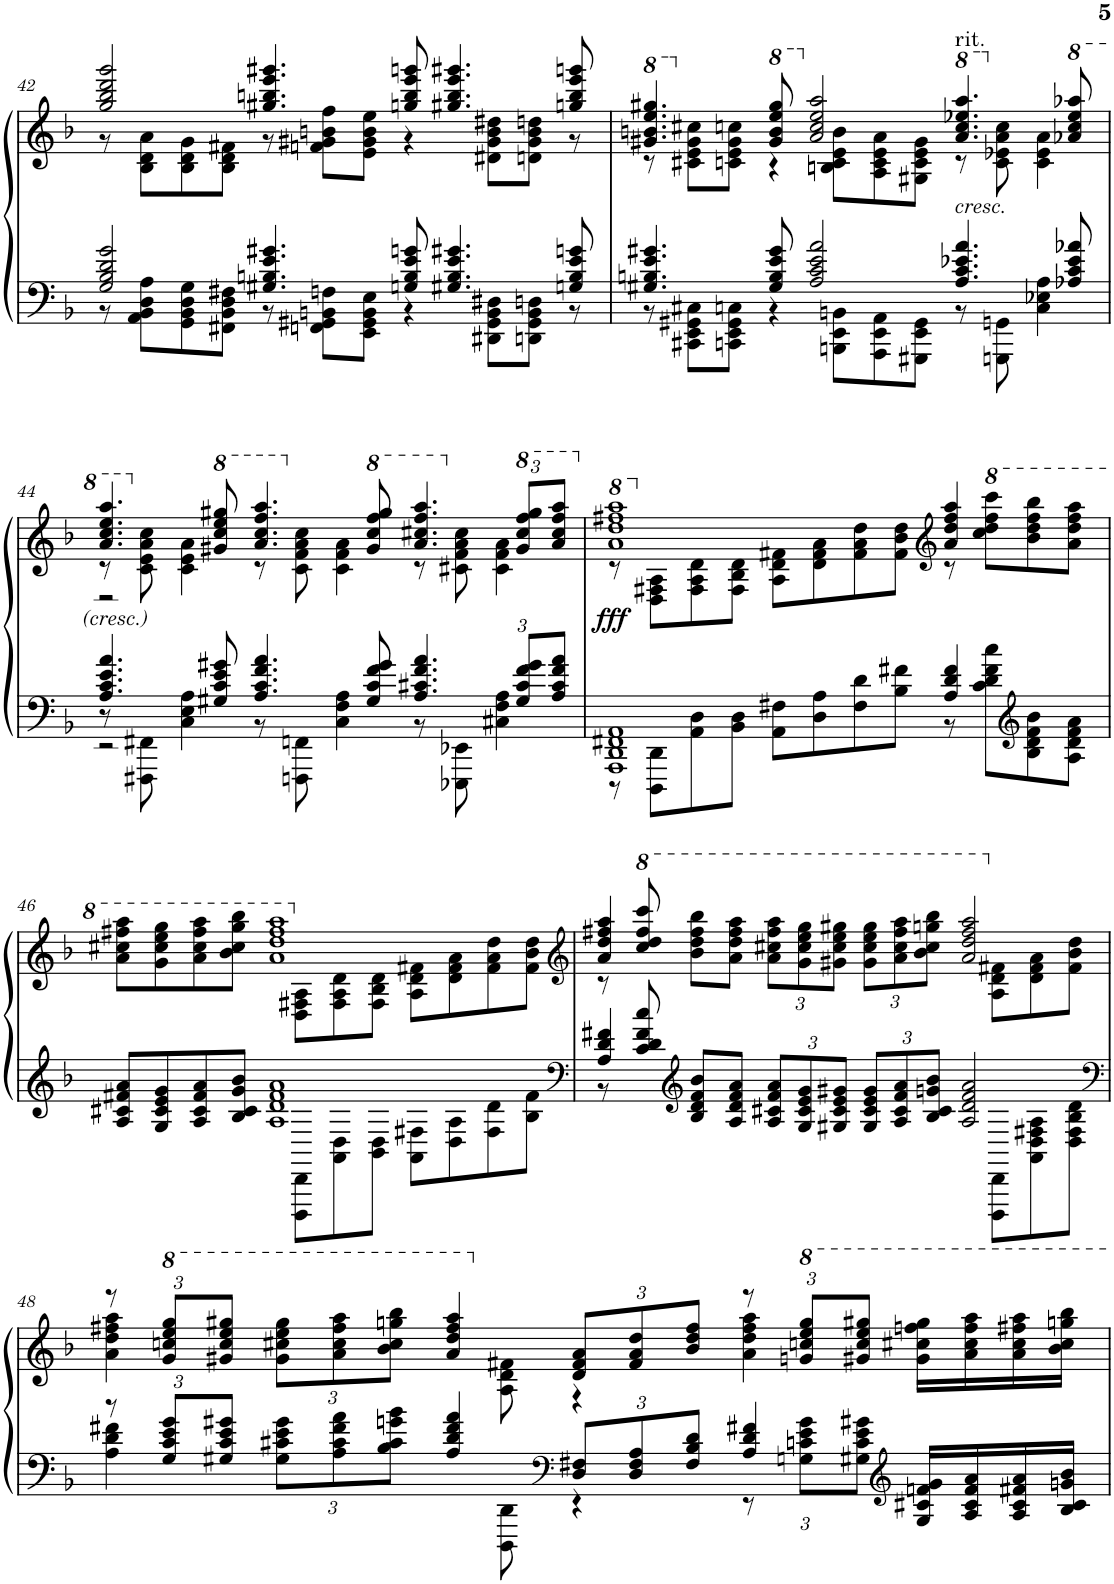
**kern	**kern	**dynam
*part1	*part1	*part1
*staff2	*staff1	*staff1/2
*I"Piano	*	*
*I'Pno.	*	*
!!LO:PB:g=z
*clefF4	*clefG2	*
*k[b-]	*k[b-]	*
*M3/2	*M3/2	*
=42	=42	=42
*^	*^	*
2G/ 2B-/ 2d/ 2g/	8r	2gg/ 2bb-/ 2ddd/ 2ggg/	8r	.
.	8AA\ 8BB-\ 8D\ 8A\L	.	8B-\ 8d\ 8a\L	.
.	8GG\ 8BB-\ 8D\ 8G\	.	8B-\ 8d\ 8g\	.
.	8FF#X\ 8BB-\ 8D\ 8F#X\J	.	8B-\ 8d\ 8f#X\J	.
4.G#X/ 4.Bn/ 4.e/ 4.g#X/	8r	4.gg#X/ 4.bbn/ 4.eee/ 4.ggg#X/	8r	.
.	8FFn\ 8GG#X\ 8BBn\ 8Fn\L	.	8fn\ 8g#X\ 8bn\ 8ff\L	.
.	8EE\ 8GG#\ 8BB\ 8E\J	.	8e\ 8g#\ 8b\ 8ee\J	.
8Gn/ 8B/ 8e/ 8gn/	4r	8ggn/ 8bb/ 8eee/ 8gggn/	4r	.
4.G#X/ 4.B/ 4.e/ 4.g#X/	.	4.gg#X/ 4.bb/ 4.eee/ 4.ggg#X/	.	.
.	8DD#X\ 8GG#\ 8BB\ 8D#X\L	.	8d#X\ 8g#\ 8b\ 8dd#X\L	.
.	8DDn\ 8GG#\ 8BB\ 8Dn\J	.	8dn\ 8g#\ 8b\ 8ddn\J	.
8Gn/ 8B/ 8e/ 8gn/	8r	8ggn/ 8bb/ 8eee/ 8gggn/	8r	.
=43	=43	=43	=43	=43
*	*	*8va	*	*
4.G#X/ 4.Bn/ 4.e/ 4.g#X/	8r	4.gg#X/ 4.bbn/ 4.eee/ 4.ggg#X/	8r	.
*	*	*X8va	*	*
.	8CC#X\ 8EE\ 8GG#X\ 8C#X\L	.	8c#X\ 8e\ 8g#\ 8cc#X\L	.
.	8CCn\ 8EE\ 8GG#\ 8Cn\J	.	8cn\ 8e\ 8g#\ 8ccn\J	.
*	*	*8va	*	*
8G#/ 8B/ 8e/ 8g#/	4r	8gg#/ 8bb/ 8eee/ 8ggg#/	4r	.
2A/ 2c/ 2e/ 2a/	.	2aa/ 2ccc/ 2eee/ 2aaa/	.	.
*	*	*X8va	*	*
.	8BBBn\ 8EE\ 8BBn\L	.	8Bn\ 8c\ 8e\ 8b\L	.
.	8AAA\ 8EE\ 8AA\	.	8A\ 8c\ 8e\ 8a\	.
.	8GGG#X\ 8EE\ 8GG#\J	.	8G#X\ 8c\ 8e\ 8g#\J	.
*	*	*8va	*	*
!	!	!LO:TX:a:t=rit.	!	!
!	!	!LO:TX:b:i:t=cresc.	!	!
4.A/ 4.c/ 4.e-X/ 4.a/	8r	4.aa/ 4.ccc/ 4.eee-X/ 4.aaa/	8r	.
*	*	*X8va	*	*
.	8GGGn\ 8GGn\	.	8c\ 8e-X\ 8a\ 8cc\	.
.	4C\ 4E-X\ 4A\	.	4c\ 4e-\ 4a\	.
*	*	*8va	*	*
8A-X/ 8c/ 8e-/ 8a-X/	.	8aa-X/ 8ccc/ 8eee-/ 8aaa-X/	.	.
!!LO:LB:g=z
=44	=44	=44	=44	=44
*	*^	*	*^	*
4.A/ 4.c/ 4.e/ 4.a/	8r	2r	4.aa/ 4.ccc/ 4.eee/ 4.aaa/	8r	2r	.
*	*	*	*X8va	*	*	*
.	8FFF#X\ 8FF#X\	.	.	8c\ 8e\ 8a\ 8cc\	.	.
.	4C\ 4E\ 4A\	.	.	4c\ 4e\ 4a\	.	.
*	*	*	*8va	*	*	*
8G#X/ 8c/ 8e/ 8g#X/	.	.	8gg#X/ 8ccc/ 8eee/ 8ggg#X/	.	.	.
4.A/ 4.c/ 4.f/ 4.a/	8r	2.ryy	4.aa/ 4.ccc/ 4.fff/ 4.aaa/	8r	2.ryy	.
*	*	*	*X8va	*	*	*
.	8FFFn\ 8FFn\	.	.	8c\ 8f\ 8a\ 8cc\	.	.
.	4C\ 4F\ 4A\	.	.	4c\ 4f\ 4a\	.	.
*	*	*	*8va	*	*	*
8G#/ 8c/ 8f/ 8g#/	.	.	8gg#/ 8ccc/ 8fff/ 8ggg#/	.	.	.
4.A/ 4.c#X/ 4.f/ 4.a/	8r	.	4.aa/ 4.ccc#X/ 4.fff/ 4.aaa/	8r	.	.
*	*	*	*X8va	*	*	*
.	8EEE-X\ 8EE-X\	.	.	8c#X\ 8f\ 8a\ 8cc#\	.	.
*	*	*Xbrackettup	*	*	*Xbrackettup	*
.	4C#X\ 4F\ 4A\	12ryy	.	4c#\ 4f\ 4a\	12ryy	.
.	.	12G#/ 12c#/ 12f/ 12g#/L	.	.	12gg#/ 12ccc#/ 12fff/ 12ggg#/L	.
8ryy	.	.	8ryy	.	.	.
.	.	12A/ 12c#/ 12f/ 12a/J	.	.	12aa/ 12ccc#/ 12fff/ 12aaa/J	.
*	*v	*v	*	*	*	*
*	*	*v	*v	*v	*
=45	=45	=45	=45
*	*	*8va	*
*	*^	*^	*
*	*	*	*	*^	*
!	!	!	!	!	!	!LO:DY:b
*	*v	*v	*	*	*	*
*	*	*	*v	*v	*
1AAA 1DD 1FF#X 1AA	8r	1aa 1ddd 1fff#X 1aaa	8r	fff
*	*	*X8va	*	*
.	8DDD\ 8DD\L	.	8D\ 8F#X\ 8A\L	.
.	8AA\ 8D\	.	8F#\ 8A\ 8d\	.
.	8BB-\ 8D\J	.	8F#\ 8B-\ 8d\J	.
.	8AA\ 8F#X\L	.	8A\ 8d\ 8f#X\L	.
.	8D\ 8A\	.	8d\ 8f#\ 8a\	.
.	8F#\ 8d\	.	8f#\ 8a\ 8dd\	.
.	8B-\ 8f#X\J	.	8f#\ 8b-\ 8dd\J	.
*	*	*clefG2	*	*
4A/ 4d/ 4f#/	8r	4a/ 4dd/ 4ff#/ 4aa/	8r	.
.	8c\ 8d\ 8f#\ 8cc\L	.	8ccc\ 8ddd\ 8fff#\ 8cccc\L	.
*clefG2	*	*	*	*
4ryy	8B-\ 8d\ 8f#\ 8b-\	4ryy	8bb-\ 8ddd\ 8fff#\ 8bbb-\	.
.	8A\ 8d\ 8f#\ 8a\J	.	8aa\ 8ddd\ 8fff#\ 8aaa\J	.
!!LO:LB:g=z	!!
=46	=46	=46	=46	=46
8A/ 8c#X/ 8f#X/ 8a/L	8ryy	8aa\ 8ccc#X\ 8fff#X\ 8aaa\L	8ryy	.
*v	*v	*	*	*
*	*v	*v	*
8G/ 8c#/ 8e/ 8g/	8gg\ 8ccc#\ 8eee\ 8ggg\	.
8A/ 8c#/ 8f#/ 8a/	8aa\ 8ccc#\ 8fff#\ 8aaa\	.
8B-/ 8c#/ 8g/ 8b-/J	8bb-\ 8ccc#\ 8ggg\ 8bbb-\J	.
1A 1d 1f# 1a	1aa 1ddd 1fff# 1aaa	.
*^	*^	*
.	8DDD\ 8DD\L	.	8D\ 8F#X\ 8A\L	.
.	8AA\ 8D\	.	8F#\ 8A\ 8d\	.
.	8BB-\ 8D\J	.	8F#\ 8B-\ 8d\J	.
.	8AA\ 8F#X\L	.	8A\ 8d\ 8f#X\L	.
.	8D\ 8A\	.	8d\ 8f#\ 8a\	.
.	8F#\ 8d\	.	8f#\ 8a\ 8dd\	.
.	8B-\ 8f#\J	.	8f#\ 8b-\ 8dd\J	.
=47	=47	=47	=47	=47
*clefF4	*	*clefG2	*	*
4A/ 4d/ 4f#X/	8r	4a/ 4dd/ 4ff#X/ 4aa/	8r	.
.	8c/ 8d/ 8f#/ 8cc/	.	8ccc/ 8ddd/ 8fff#/ 8cccc/	.
*clefG2	*	*	*	*
8B-/ 8d/ 8f#/ 8b-/L	2..ryy	8bb-\ 8ddd\ 8fff#\ 8bbb-\L	2..ryy	.
8A/ 8d/ 8f#/ 8a/J	.	8aa\ 8ddd\ 8fff#\ 8aaa\J	.	.
12A/ 12c#X/ 12f#/ 12a/L	.	12aa\ 12ccc#X\ 12fff#\ 12aaa\L	.	.
12G/ 12c#/ 12e/ 12g/	.	12gg\ 12ccc#\ 12eee\ 12ggg\	.	.
12G#X/ 12c#/ 12e/ 12g#X/J	.	12gg#X\ 12ccc#\ 12eee\ 12ggg#X\J	.	.
12G#/ 12c#/ 12e/ 12g#/L	.	12gg#\ 12ccc#\ 12eee\ 12ggg#\L	.	.
12A/ 12c#/ 12f#/ 12a/	.	12aa\ 12ccc#\ 12fff#\ 12aaa\	.	.
12B-/ 12c#/ 12gn/ 12b-/J	.	12bb-\ 12ccc#\ 12gggn\ 12bbb-\J	.	.
2A/ 2d/ 2f#/ 2a/	.	2aa/ 2ddd/ 2fff#/ 2aaa/	.	.
.	8DDD\ 8DD\L	.	8A\ 8d\ 8f#X\L	.
.	8AA\ 8D\ 8F#X\ 8A\	.	8d\ 8f#\ 8a\	.
.	8D\ 8F#\ 8B-\ 8d\J	.	8f#\ 8b-\ 8dd\J	.
!!LO:LB:g=z	!!
=48	=48	=48	=48	=48
*clefF4	*	*	*	*
12r	4A\ 4d\ 4f#X\	12r	4a\ 4dd\ 4ff#X\ 4aa\	.
12G/ 12c/ 12e/ 12g/L	.	12gg/ 12cccn/ 12eee/ 12ggg/L	.	.
12G#X/ 12c/ 12e/ 12g#X/J	.	12gg#X/ 12ccc/ 12eee/ 12ggg#X/J	.	.
12G#\ 12c#X\ 12e\ 12g#\L	4.ryy	12gg#\ 12ccc#X\ 12eee\ 12ggg#\L	4.ryy	.
12A\ 12c#\ 12f#\ 12a\	.	12aa\ 12ccc#\ 12fff#\ 12aaa\	.	.
12B-\ 12c#\ 12gn\ 12b-\J	.	12bb-\ 12ccc#\ 12gggn\ 12bbb-\J	.	.
4A/ 4d/ 4f#/ 4a/	.	4aa/ 4ddd/ 4fff#/ 4aaa/	.	.
.	8DDD\ 8DD\	.	8A\ 8d\ 8f#X\	.
*clefF4	*	*	*	*
12D/ 12F#X/L	4r	12d/ 12f#/ 12a/L	4r	.
12D/ 12F#/ 12A/	.	12f#/ 12a/ 12dd/	.	.
12F#/ 12B-/ 12d/J	.	12b-/ 12dd/ 12ff#/J	.	.
4A/ 4d/ 4f#X/	12r	12r	4a\ 4dd\ 4ff#\ 4aa\	.
.	12Gn\ 12cn\ 12e\ 12g\L	12ggn/ 12cccn/ 12eee/ 12ggg/L	.	.
.	12G#X\ 12c\ 12e\ 12g#X\J	12gg#X/ 12ccc/ 12eee/ 12ggg#X/J	.	.
*clefG2	*	*	*	*
16G#/ 16c#X/ 16fn/ 16g#/LL	4ryy	16gg#\ 16ccc#X\ 16fffn\ 16ggg#\LL	4ryy	.
16A/ 16c#/ 16f/ 16a/	.	16aa\ 16ccc#\ 16fff\ 16aaa\	.	.
16A/ 16c#/ 16f#X/ 16a/	.	16aa\ 16ccc#\ 16fff#X\ 16aaa\	.	.
16B-/ 16c#/ 16gn/ 16b-/JJ	.	16bb-\ 16ccc#\ 16gggn\ 16bbb-\JJ	.	.
*v	*v	*	*	*
*	*v	*v	*
=	=	=
*-	*-	*-
